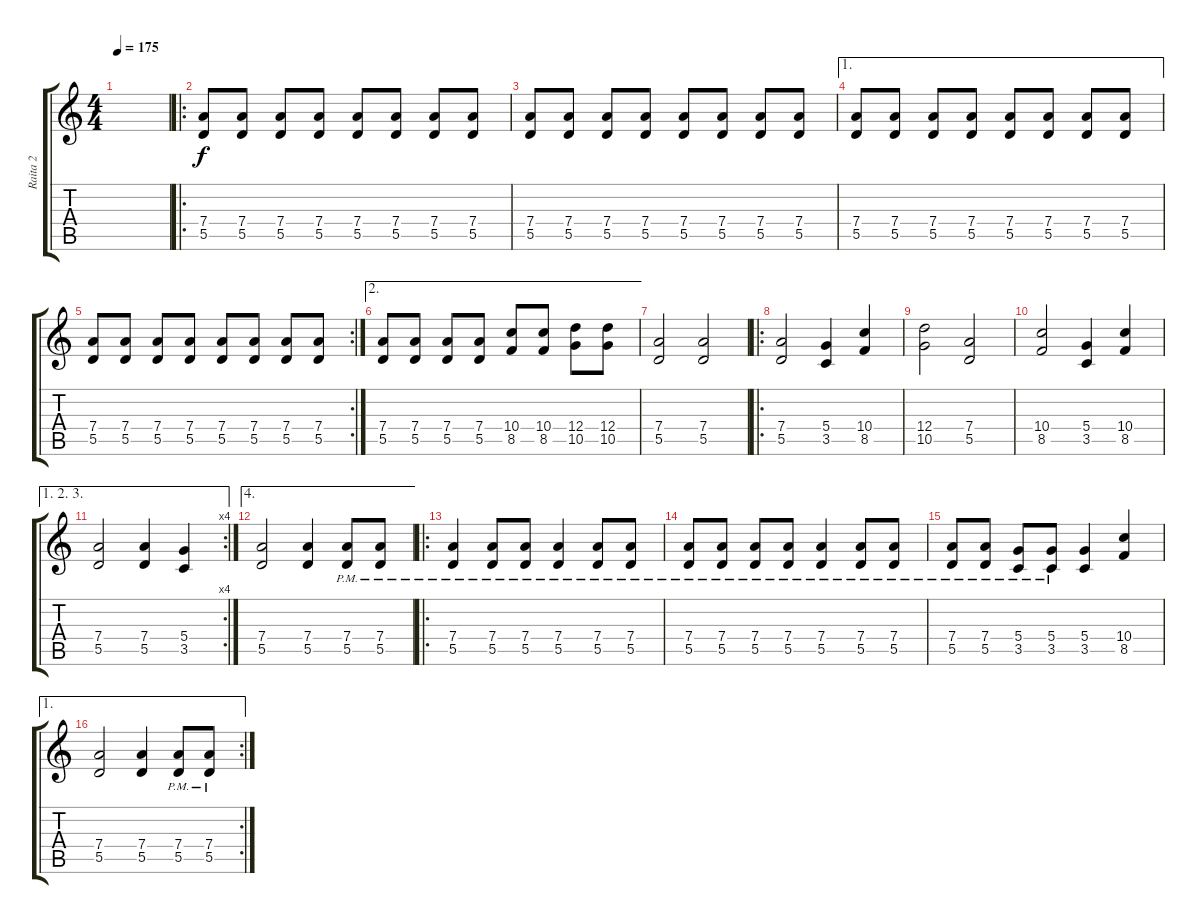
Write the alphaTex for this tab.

\track ("Raita 2" "Raita 2") {instrument distortionguitar}
\staff {score tabs}
\tuning (E4 B3 G3 D3 A2 E2) {hide}
\ts (4 4)
\tempo 175
\clef g2
\ks c
|
\ro
(7.4 5.5).8 (7.4 5.5).8 (7.4 5.5).8 (7.4 5.5).8 (7.4 5.5).8 (7.4 5.5).8 (7.4 5.5).8 (7.4 5.5).8 |
(7.4 5.5).8 (7.4 5.5).8 (7.4 5.5).8 (7.4 5.5).8 (7.4 5.5).8 (7.4 5.5).8 (7.4 5.5).8 (7.4 5.5).8 |
\ae 1
(7.4 5.5).8 (7.4 5.5).8 (7.4 5.5).8 (7.4 5.5).8 (7.4 5.5).8 (7.4 5.5).8 (7.4 5.5).8 (7.4 5.5).8 |
\rc 2
(7.4 5.5).8 (7.4 5.5).8 (7.4 5.5).8 (7.4 5.5).8 (7.4 5.5).8 (7.4 5.5).8 (7.4 5.5).8 (7.4 5.5).8 |
\ae 2
(7.4 5.5).8 (7.4 5.5).8 (7.4 5.5).8 (7.4 5.5).8 (10.4 8.5).8 (10.4 8.5).8 (12.4 10.5).8 (12.4 10.5).8 |
(7.4 5.5).2 (7.4 5.5).2 |
\ro
(7.4 5.5).2 (5.4 3.5).4 (10.4 8.5).4 |
(12.4 10.5).2 (7.4 5.5).2 |
(10.4 8.5).2 (5.4 3.5).4 (10.4 8.5).4 |
\ae (1 2 3)
\rc 4
(7.4 5.5).2 (7.4 5.5).4 (5.4 3.5).4 |
\ae 4
(7.4 5.5).2 (7.4 5.5).4 (7.4{pm} 5.5{pm}).8 (7.4{pm} 5.5{pm}).8 |
\ro
(7.4{pm} 5.5{pm}).4 (7.4{pm} 5.5{pm}).8 (7.4{pm} 5.5{pm}).8 (7.4{pm} 5.5{pm}).4 (7.4{pm} 5.5{pm}).8 (7.4{pm} 5.5{pm}).8 |
(7.4{pm} 5.5{pm}).8 (7.4{pm} 5.5{pm}).8 (7.4{pm} 5.5{pm}).8 (7.4{pm} 5.5{pm}).8 (7.4{pm} 5.5{pm}).4 (7.4{pm} 5.5{pm}).8 (7.4{pm} 5.5{pm}).8 |
(7.4{pm} 5.5{pm}).8 (7.4{pm} 5.5{pm}).8 (5.4{pm} 3.5{pm}).8 (5.4{pm} 3.5{pm}).8 (5.4 3.5).4 (10.4 8.5).4 |
\ae 1
\rc 2
(7.4 5.5).2 (7.4 5.5).4 (7.4{pm} 5.5{pm}).8 (7.4{pm} 5.5{pm}).8
